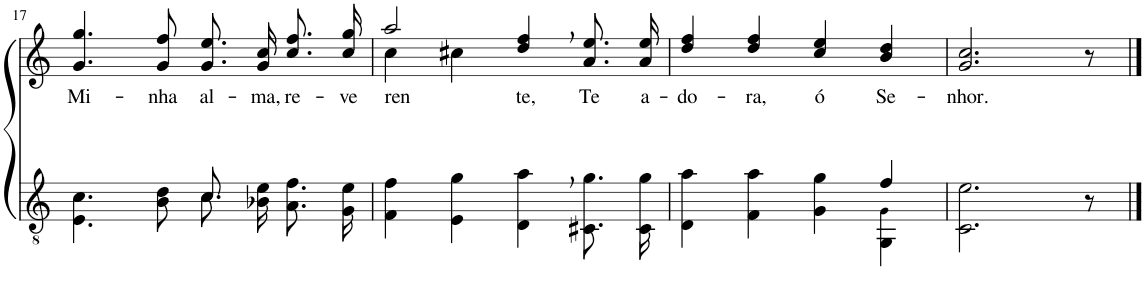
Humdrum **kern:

**kern	**kern	**text
*part2	*part1	*part1
*staff2	*staff1	*staff1
*I"Parte III e IV	*I"Parte I e II	*
!!LO:PB:g=z
*clefGv2	*clefG2	*
*Trd3c5	*Trd3c5	*
*k[]	*k[]	*
*M4/4	*M4/4	*
=17	=17	=17
*^	*	*
!	!	!	!LO:LY:b
2ryy	4.E\ 4.c\	4.g/ 4.gg/	Mi-
!	!	!	!LO:LY:b
.	8B\ 8d\	8g/ 8ff/	-nha
!	!	!	!LO:LY:b
8.c/	8.c\L	8.g/ 8.ee/L	al-
!	!	!	!LO:LY:b
4ryy	16B-X\ 16e\Jk	16g/ 16cc/Jk	-ma,
!	!	!	!LO:LY:b
.	8.A\ 8.f\L	8.cc\ 8.ff\L	re-
!	!	!	!LO:LY:b
16ryy	16G\ 16e\Jk	16cc\ 16gg\Jk	-ve-
=18	=18	=18	=18
*	*	*^	*
!	!	!	!	!LO:LY:b
*v	*v	*	*	*
4F\ 4f\	2aa/	4cc\	-ren-
4E\ 4g\	.	4cc#X\	.
!	!	!	!LO:LY:b
4D\, 4a\,	4dd/, 4ff/,	2ryy	-te,
!	!	!	!LO:LY:b
8.C#X/ 8.g/L	8.a\ 8.ee\L	.	Te
!	!	!	!LO:LY:b
16C#/ 16g/Jk	16a\ 16ee\Jk	.	a-
*	*v	*v	*
=19	=19	=19
*^	*	*
!	!	!	!LO:LY:b
2.ryy	4D\ 4a\	4dd/ 4ff/	-do-
!	!	!	!LO:LY:b
.	4F\ 4a\	4dd/ 4ff/	-ra,
!	!	!	!LO:LY:b
.	4G\ 4g\	4cc/ 4ee/	ó
!	!	!	!LO:LY:b
4f/	4GG\ 4G!\	4b/ 4dd/	Se-
=20	=20	=20	=20
!	!	!	!LO:LY:b
*v	*v	*	*
2.C\ 2.e\	2.g/ 2.cc/	-nhor.
8r	8r	.
==	==	==
*-	*-	*-
